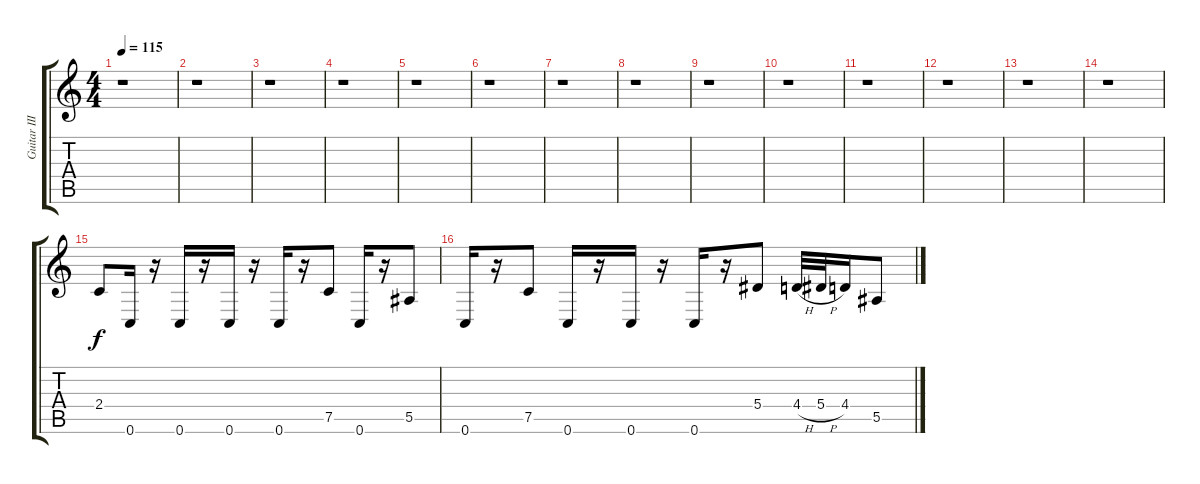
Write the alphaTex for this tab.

\track ("Guitar III" "Guitar III") {instrument distortionguitar}
\staff {score tabs}
\tuning (C4 G3 Eb3 Bb2 F2 C2) {hide}
\ts (4 4)
\tempo 115
\clef g2
\ks c
r.1{dy f} |
r.1 |
r.1 |
r.1 |
r.1 |
r.1 |
r.1 |
r.1 |
r.1 |
r.1 |
r.1 |
r.1 |
r.1 |
r.1 |
2.4.8 0.6.16 r.16 0.6.16 r.16 0.6.16 r.16 0.6.16 r.16 7.5.8 0.6.16 r.16 5.5.8 |
0.6.16 r.16 7.5.8 0.6.16 r.16 0.6.16 r.16 0.6.16 r.16 5.4.8 4.4{h}.32 5.4{h}.32 4.4.16 5.5.8
